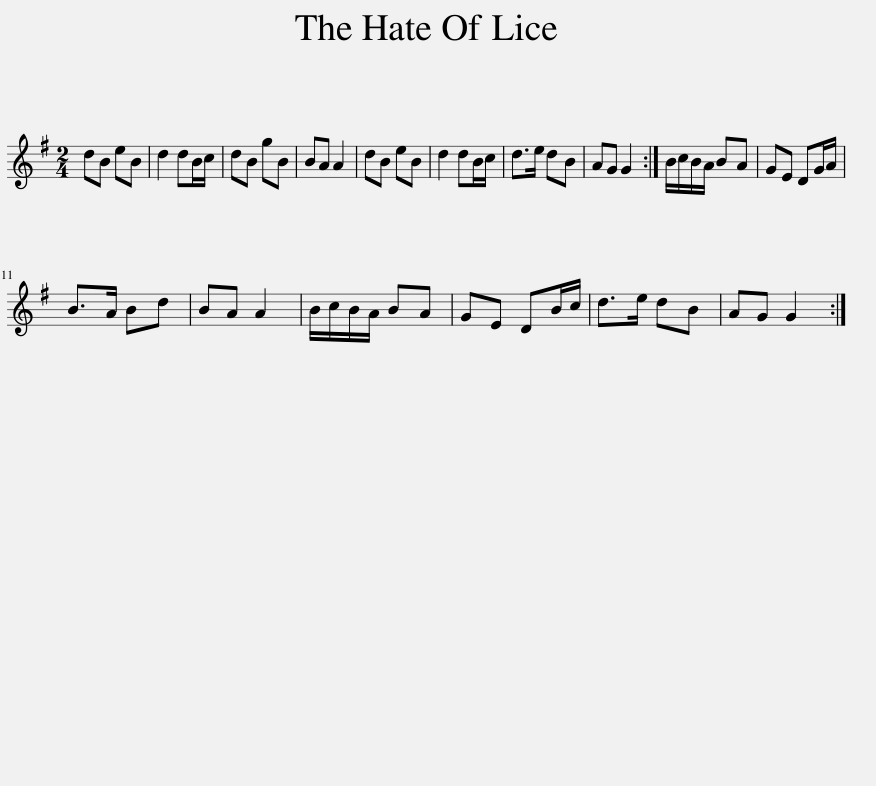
X:1
L:1/8
M:2/4
I:linebreak $
K:G
V:1 treble
V:1
 dB eB | d2 dB/c/ | dB gB | BA A2 | dB eB | %5
 d2 dB/c/ | d>e dB | AG G2 :| B/c/B/A/ BA | GE DG/A/ |$ %10
 B>A Bd | BA A2 | B/c/B/A/ BA | GE DB/c/ | d>e dB | %15
 AG G2 :| %16
